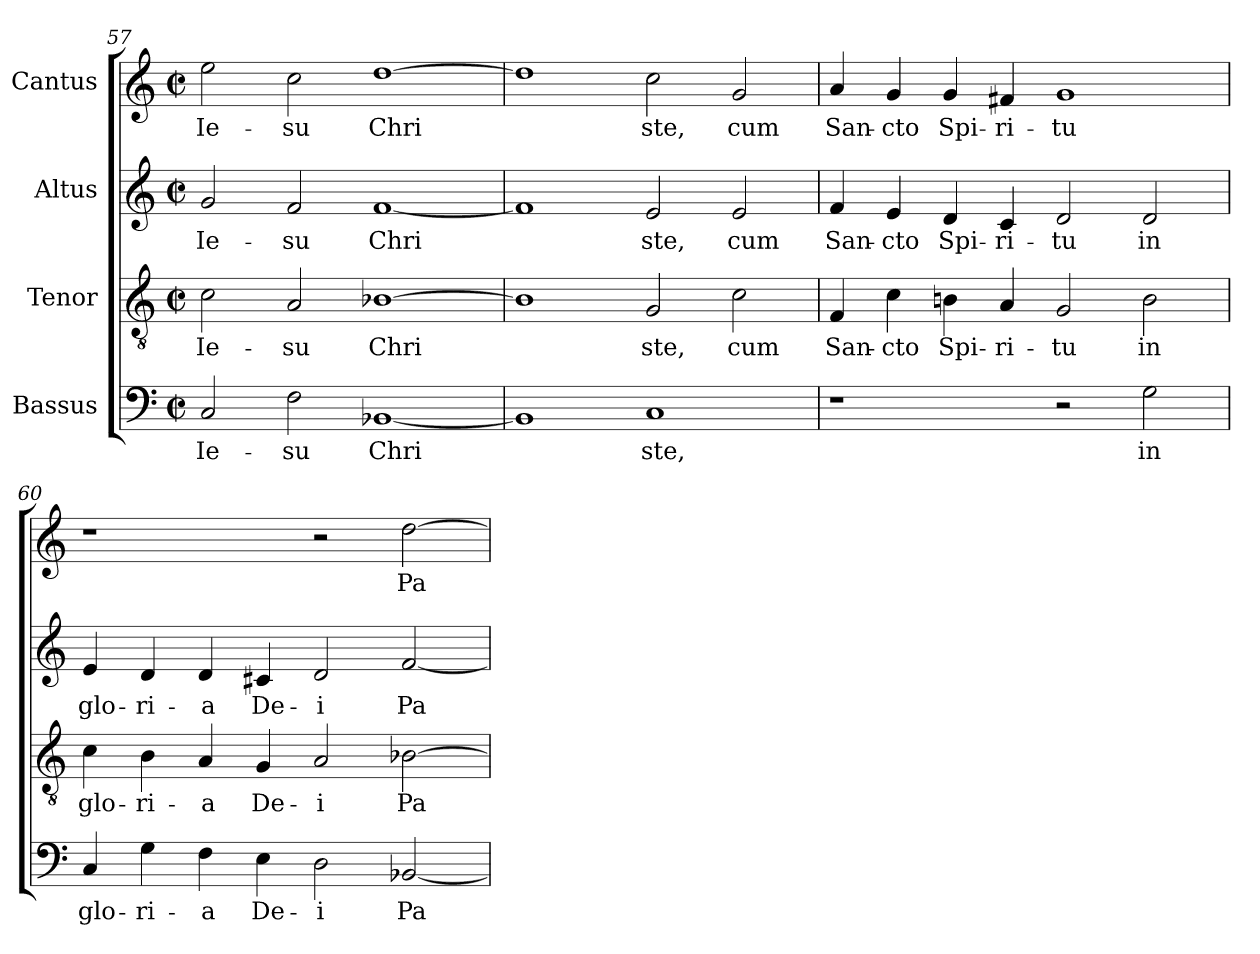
**kern	**text	**kern	**text	**kern	**text	**kern	**text
*part4	*part4	*part3	*part3	*part2	*part2	*part1	*part1
*staff4	*staff4	*staff3	*staff3	*staff2	*staff2	*staff1	*staff1
*I"Bassus	*	*I"Tenor	*	*I"Altus	*	*I"Cantus	*
*clefF4	*	*clefGv2	*	*clefG2	*	*clefG2	*
*k[]	*	*k[]	*	*k[]	*	*k[]	*
*C:	*	*C:	*	*C:	*	*C:	*
*M2/2	*	*M2/2	*	*M2/2	*	*M2/2	*
*met(c|)	*	*met(c|)	*	*met(c|)	*	*met(c|)	*
=57	=57	=57	=57	=57	=57	=57	=57
!	!LO:LY:b:cj	!	!LO:LY:b	!	!LO:LY:b:cj	!	!LO:LY:b:cj
2C/	Ie-	2c\	Ie-	2g/	Ie-	2ee\	Ie-
!	!LO:LY:b:cj	!	!LO:LY:b	!	!LO:LY:b:cj	!	!LO:LY:b:cj
2F\	-su	2A/	-su	2f/	-su	2cc\	-su
!	!LO:LY:b:cj	!	!LO:LY:b	!	!LO:LY:b:cj	!	!LO:LY:b:cj
[<1BB-X	Chri-	[>1B-X	Chri-	[<1f	Chri-	[>1dd	Chri-
=58	=58	=58	=58	=58	=58	=58	=58
!	!LO:LY:b:cj	!	!LO:LY:b	!	!LO:LY:b:cj	!	!LO:LY:b:cj
1BB-]	--	1B-]	--	1f]	--	1dd]	--
!	!LO:LY:b:cj	!	!LO:LY:b	!	!LO:LY:b:cj	!	!LO:LY:b:cj
1C	-ste,	2G/	-ste,	2e/	-ste,	2cc\	-ste,
!	!	!	!LO:LY:b	!	!LO:LY:b:cj	!	!LO:LY:b:cj
.	.	2c\	cum	2e/	cum	2g/	cum
!!LO:LB:g=z
=59	=59	=59	=59	=59	=59	=59	=59
!	!	!	!LO:LY:b	!	!LO:LY:b:cj	!	!LO:LY:b:cj
1r	.	4F/	San-	4f/	San-	4a/	San-
!	!	!	!LO:LY:b	!	!LO:LY:b:cj	!	!LO:LY:b:cj
.	.	4c\	-cto	4e/	-cto	4g/	-cto
!	!	!	!LO:LY:b	!	!LO:LY:b:cj	!	!LO:LY:b:cj
.	.	4Bn\	Spi-	4d/	Spi-	4g/	Spi-
!	!	!	!LO:LY:b	!	!LO:LY:b:cj	!	!LO:LY:b:cj
.	.	4A/	-ri-	4c/	-ri-	4f#X/	-ri-
!	!	!	!LO:LY:b	!	!LO:LY:b:cj	!	!LO:LY:b:cj
2r	.	2G/	-tu	2d/	-tu	1g	-tu
!	!LO:LY:b:cj	!	!LO:LY:b	!	!LO:LY:b:cj	!	!
2G\	in	2B\	in	2d/	in	.	.
=60	=60	=60	=60	=60	=60	=60	=60
!	!LO:LY:b:cj	!	!LO:LY:b	!	!LO:LY:b:cj	!	!
4C/	glo-	4c\	glo-	4e/	glo-	1r	.
!	!LO:LY:b:cj	!	!LO:LY:b	!	!LO:LY:b:cj	!	!
4G\	-ri-	4B\	-ri-	4d/	-ri-	.	.
!	!LO:LY:b:cj	!	!LO:LY:b	!	!LO:LY:b:cj	!	!
4F\	-a	4A/	-a	4d/	-a	.	.
!	!LO:LY:b:cj	!	!LO:LY:b	!	!LO:LY:b:cj	!	!
4E\	De-	4G/	De-	4c#X/	De-	.	.
!	!LO:LY:b:cj	!	!LO:LY:b	!	!LO:LY:b:cj	!	!
2D\	-i	2A/	-i	2d/	-i	2r	.
!	!LO:LY:b:cj	!	!LO:LY:b	!	!LO:LY:b:cj	!	!LO:LY:b:cj
[<2BB-X/	Pa-	[>2B-X\	Pa-	[<2f/	Pa-	[>2dd\	Pa-
=	=	=	=	=	=	=	=
*-	*-	*-	*-	*-	*-	*-	*-
